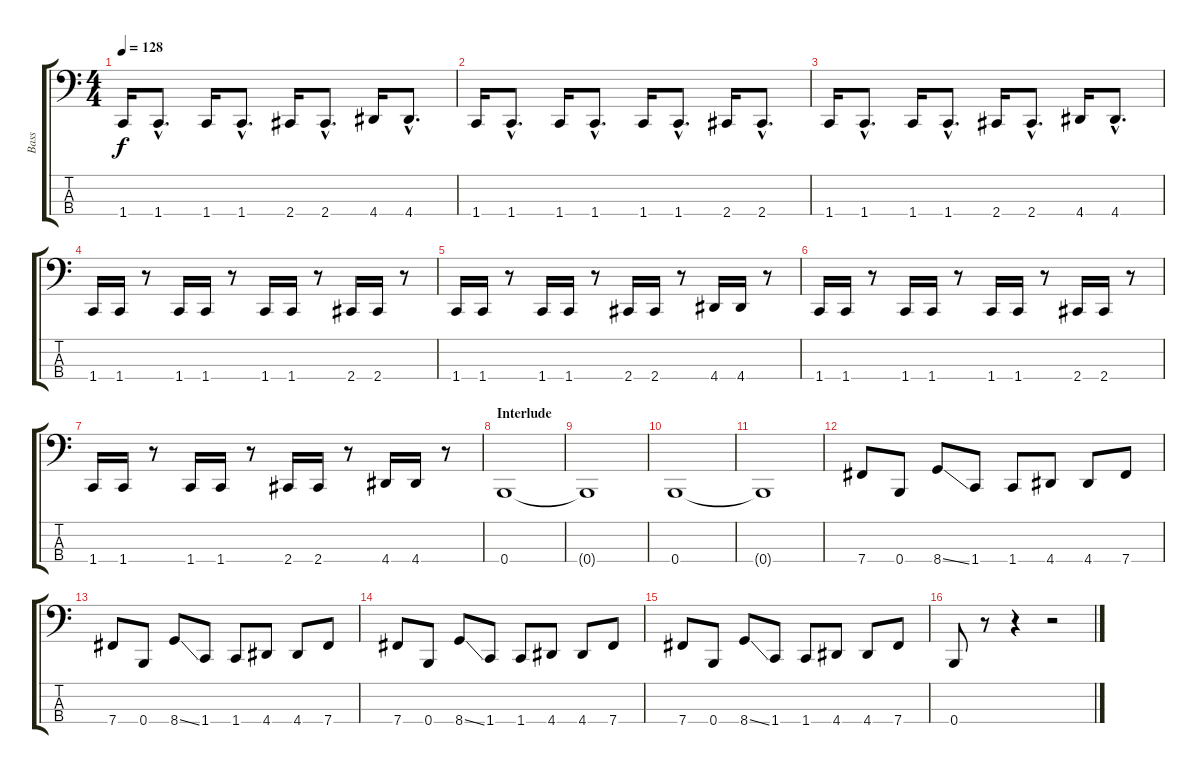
\track ("Bass" "Bass") {instrument electricbasspick}
\staff {score tabs}
\tuning (E2 B1 Gb1 B0) {hide}
\ts (4 4)
\tempo 128
\clef f4
\ks c
1.4.16{dy f} 1.4{hac}.8{d} 1.4.16 1.4{hac}.8{d} 2.4.16 2.4{hac}.8{d} 4.4.16 4.4{hac}.8{d} |
1.4.16 1.4{hac}.8{d} 1.4.16 1.4{hac}.8{d} 1.4.16 1.4{hac}.8{d} 2.4.16 2.4{hac}.8{d} |
1.4.16 1.4{hac}.8{d} 1.4.16 1.4{hac}.8{d} 2.4.16 2.4{hac}.8{d} 4.4.16 4.4{hac}.8{d} |
1.4.16 1.4.16 r.8 1.4.16 1.4.16 r.8 1.4.16 1.4.16 r.8 2.4.16 2.4.16 r.8 |
1.4.16 1.4.16 r.8 1.4.16 1.4.16 r.8 2.4.16 2.4.16 r.8 4.4.16 4.4.16 r.8 |
1.4.16 1.4.16 r.8 1.4.16 1.4.16 r.8 1.4.16 1.4.16 r.8 2.4.16 2.4.16 r.8 |
1.4.16 1.4.16 r.8 1.4.16 1.4.16 r.8 2.4.16 2.4.16 r.8 4.4.16 4.4.16 r.8 |
\section ("" "Interlude")
0.4.1 |
0.4{t}.1 |
0.4.1 |
0.4{t}.1 |
7.4.8 0.4.8 8.4{ss}.8 1.4.8 1.4.8 4.4.8 4.4.8 7.4.8 |
7.4.8 0.4.8 8.4{ss}.8 1.4.8 1.4.8 4.4.8 4.4.8 7.4.8 |
7.4.8 0.4.8 8.4{ss}.8 1.4.8 1.4.8 4.4.8 4.4.8 7.4.8 |
7.4.8 0.4.8 8.4{ss}.8 1.4.8 1.4.8 4.4.8 4.4.8 7.4.8 |
0.4.8 r.8 r.4 r.2
